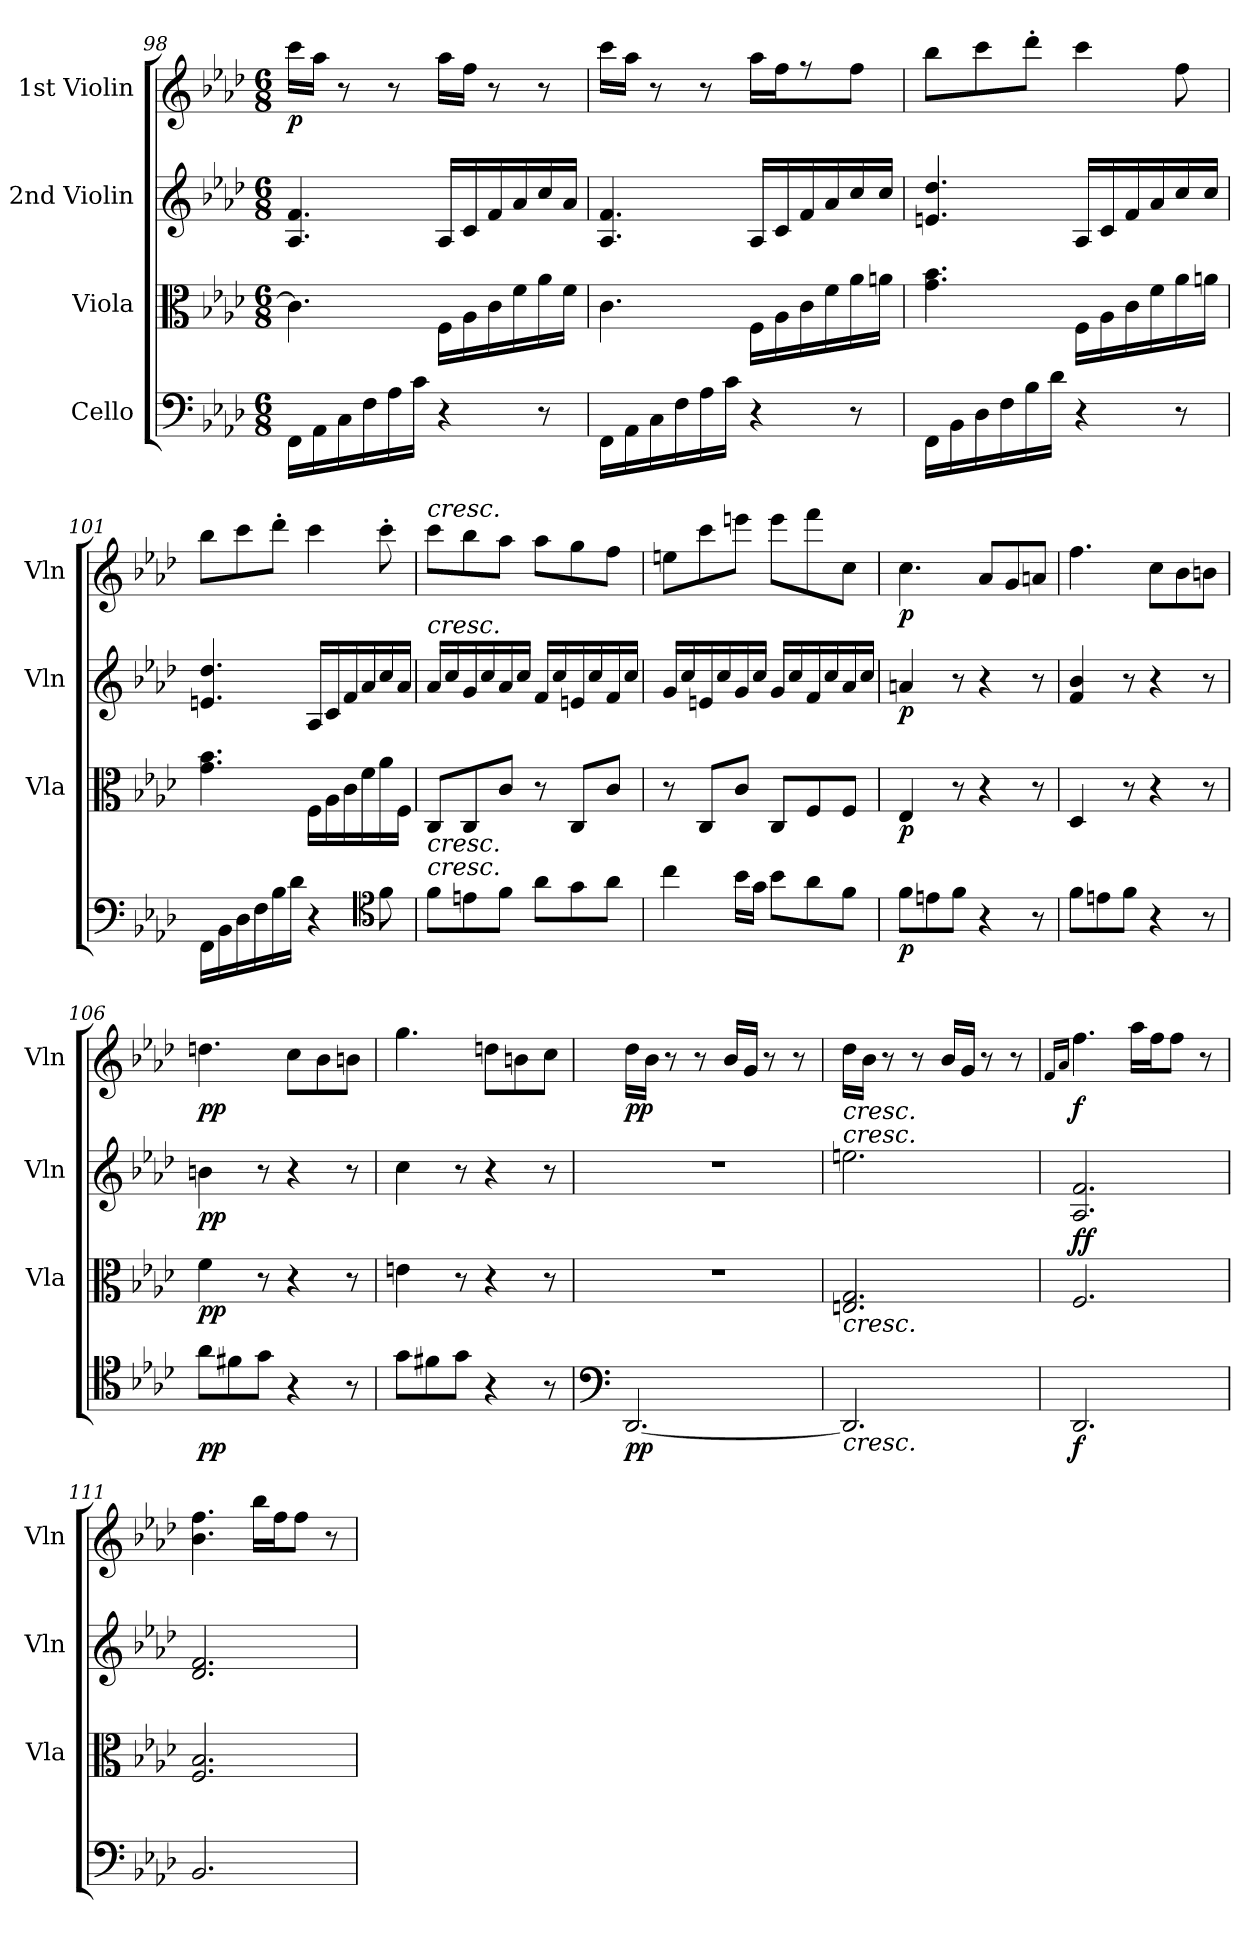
**kern	**dynam	**kern	**dynam	**kern	**dynam	**kern	**dynam
*part4	*part4	*part3	*part3	*part2	*part2	*part1	*part1
*staff4	*staff4	*staff3	*staff3	*staff2	*staff2	*staff1	*staff1
*I"Cello	*	*I"Viola	*	*I"2nd Violin	*	*I"1st Violin	*
*	*	*I'Vla	*	*I'Vln	*	*I'Vln	*
*clefF4	*	*clefC3	*	*clefG2	*	*clefG2	*
*k[b-e-a-d-]	*	*k[b-e-a-d-]	*	*k[b-e-a-d-]	*	*k[b-e-a-d-]	*
*M6/8	*	*M6/8	*	*M6/8	*	*M6/8	*
=98	=98	=98	=98	=98	=98	=98	=98
!	!	!	!	!	!	!	!LO:DY:b
16FF\LL	.	4.c\]	.	4.A-/ 4.f/	.	16ccc\LL	p
16AA-\	.	.	.	.	.	16aa-\JJ	.
16C\	.	.	.	.	.	8r	.
16F\	.	.	.	.	.	.	.
16A-\	.	.	.	.	.	8r	.
16c\JJ	.	.	.	.	.	.	.
4r	.	16F\LL	.	16A-/LL	.	16aa-\LL	.
.	.	16A-\	.	16c/	.	16ff\JJ	.
.	.	16c\	.	16f/	.	8r	.
.	.	16f\	.	16a-/	.	.	.
8r	.	16a-\	.	16cc/	.	8r	.
.	.	16f\JJ	.	16a-/JJ	.	.	.
=99	=99	=99	=99	=99	=99	=99	=99
16FF\LL	.	4.c\	.	4.A-/ 4.f/	.	16ccc\LL	.
16AA-\	.	.	.	.	.	16aa-\JJ	.
16C\	.	.	.	.	.	8r	.
16F\	.	.	.	.	.	.	.
16A-\	.	.	.	.	.	8r	.
16c\JJ	.	.	.	.	.	.	.
4r	.	16F\LL	.	16A-/LL	.	16aa-\LL	.
.	.	16A-\	.	16c/	.	16ff\J	.
.	.	16c\	.	16f/	.	8r	.
.	.	16f\	.	16a-/	.	.	.
8r	.	16a-\	.	16cc/	.	8ff\J	.
.	.	16an\JJ	.	16cc/JJ	.	.	.
=100	=100	=100	=100	=100	=100	=100	=100
16FF\LL	.	4.g\ 4.b-\	.	4.en/ 4.dd-/	.	8bb-\L	.
16BB-\	.	.	.	.	.	.	.
16D-\	.	.	.	.	.	8ccc\	.
16F\	.	.	.	.	.	.	.
16B-\	.	.	.	.	.	8ddd-'\J	.
16d-\JJ	.	.	.	.	.	.	.
4r	.	16F\LL	.	16A-/LL	.	4ccc\	.
.	.	16A-\	.	16c/	.	.	.
.	.	16c\	.	16f/	.	.	.
.	.	16f\	.	16a-/	.	.	.
8r	.	16a-\	.	16cc/	.	8ff\	.
.	.	16an\JJ	.	16cc/JJ	.	.	.
=101	=101	=101	=101	=101	=101	=101	=101
16FF\LL	.	4.g\ 4.b-\	.	4.en/ 4.dd-/	.	8bb-\L	.
16BB-\	.	.	.	.	.	.	.
16D-\	.	.	.	.	.	8ccc\	.
16F\	.	.	.	.	.	.	.
16B-\	.	.	.	.	.	8ddd-'\J	.
16d-\JJ	.	.	.	.	.	.	.
4r	.	16F\LL	.	16A-/LL	.	4ccc\	.
.	.	16A-\	.	16c/	.	.	.
.	.	16c\	.	16f/	.	.	.
.	.	16f\	.	16a-/	.	.	.
*clefC4	*	*	*	*	*	*	*
8f\	.	16a-\	.	16cc/	.	8ccc'\	.
.	.	16F\JJ	.	16a-/JJ	.	.	.
=102	=102	=102	=102	=102	=102	=102	=102
!	!	!	!	!	!	!LO:TX:a:i:t=cresc.	!
!	!	!	!	!LO:TX:a:i:t=cresc.	!	!	!
!	!	!LO:TX:b:i:t=cresc.	!	!	!	!	!
!LO:TX:a:i:t=cresc.	!	!	!	!	!	!	!
8f\L	.	8C/L	.	16a-/LL	.	8ccc\L	.
.	.	.	.	16cc/	.	.	.
8en\	.	8C/	.	16g/	.	8bb-\	.
.	.	.	.	16cc/	.	.	.
8f\J	.	8c/J	.	16a-/	.	8aa-\J	.
.	.	.	.	16cc/JJ	.	.	.
8a-\L	.	8r	.	16f/LL	.	8aa-\L	.
.	.	.	.	16cc/	.	.	.
8g\	.	8C/L	.	16en/	.	8gg\	.
.	.	.	.	16cc/	.	.	.
8a-\J	.	8c/J	.	16f/	.	8ff\J	.
.	.	.	.	16cc/JJ	.	.	.
=103	=103	=103	=103	=103	=103	=103	=103
4cc\	.	8r	.	16g/LL	.	8een\L	.
.	.	.	.	16cc/	.	.	.
.	.	8C/L	.	16en/	.	8ccc\	.
.	.	.	.	16cc/	.	.	.
16b-\LL	.	8c/J	.	16g/	.	8eeen\J	.
16g\JJ	.	.	.	16cc/JJ	.	.	.
8b-\L	.	8C/L	.	16g/LL	.	8eee\L	.
.	.	.	.	16cc/	.	.	.
8a-\	.	8F/	.	16f/	.	8fff\	.
.	.	.	.	16cc/	.	.	.
8f\J	.	8F/J	.	16a-/	.	8cc\J	.
.	.	.	.	16cc/JJ	.	.	.
=104	=104	=104	=104	=104	=104	=104	=104
!	!LO:DY:b	!	!LO:DY:b	!	!LO:DY:b	!	!LO:DY:b
8f\L	p	4E-/	p	4an/	p	4.cc\	p
8en\	.	.	.	.	.	.	.
8f\J	.	8r	.	8r	.	.	.
4r	.	4r	.	4r	.	8a-/L	.
.	.	.	.	.	.	8g/	.
8r	.	8r	.	8r	.	8an/J	.
=105	=105	=105	=105	=105	=105	=105	=105
8f\L	.	4D-/	.	4f/ 4b-/	.	4.ff\	.
8en\	.	.	.	.	.	.	.
8f\J	.	8r	.	8r	.	.	.
4r	.	4r	.	4r	.	8cc\L	.
.	.	.	.	.	.	8b-\	.
8r	.	8r	.	8r	.	8bn\J	.
=106	=106	=106	=106	=106	=106	=106	=106
!	!LO:DY:b	!	!LO:DY:b	!	!LO:DY:b	!	!LO:DY:b
8a-\L	pp	4f\	pp	4bn\	pp	4.ddn\	pp
8f#X\	.	.	.	.	.	.	.
8g\J	.	8r	.	8r	.	.	.
4r	.	4r	.	4r	.	8cc\L	.
.	.	.	.	.	.	8b-\	.
8r	.	8r	.	8r	.	8bn\J	.
=107	=107	=107	=107	=107	=107	=107	=107
8g\L	.	4en\	.	4cc\	.	4.gg\	.
8f#X\	.	.	.	.	.	.	.
8g\J	.	8r	.	8r	.	.	.
4r	.	4r	.	4r	.	8ddn\L	.
.	.	.	.	.	.	8bn\	.
8r	.	8r	.	8r	.	8cc\J	.
=108	=108	=108	=108	=108	=108	=108	=108
*clefF4	*	*	*	*	*	*	*
!	!LO:DY:b	!	!	!	!	!	!LO:DY:b
[2.DD-/	pp	2.r	.	2.r	.	16dd-\LL	pp
.	.	.	.	.	.	16b-\JJ	.
.	.	.	.	.	.	8r	.
.	.	.	.	.	.	8r	.
.	.	.	.	.	.	16b-/LL	.
.	.	.	.	.	.	16g/JJ	.
.	.	.	.	.	.	8r	.
.	.	.	.	.	.	8r	.
=109	=109	=109	=109	=109	=109	=109	=109
!	!	!	!	!	!	!LO:TX:b:i:t=cresc.	!
!	!	!	!	!LO:TX:a:i:t=cresc.	!	!	!
!	!	!LO:TX:b:i:t=cresc.	!	!	!	!	!
!LO:TX:b:i:t=cresc.	!	!	!	!	!	!	!
2.DD-/]	.	2.En/ 2.G/	.	2.een\	.	16dd-\LL	.
.	.	.	.	.	.	16b-\JJ	.
.	.	.	.	.	.	8r	.
.	.	.	.	.	.	8r	.
.	.	.	.	.	.	16b-/LL	.
.	.	.	.	.	.	16g/JJ	.
.	.	.	.	.	.	8r	.
.	.	.	.	.	.	8r	.
=110	=110	=110	=110	=110	=110	=110	=110
.	.	.	.	.	.	16qf/LL	.
.	.	.	.	.	.	16qa-/JJ	.
!	!LO:DY:b	!	!LO:DY:a	!	!	!	!
!	!	!	!LO:DY:n=1:b	!	!	!	!LO:DY:b
2.DD-/	f	2.F/	f f	2.A-/ 2.f/	.	4.ff\	f
.	.	.	.	.	.	16aa-\LL	.
.	.	.	.	.	.	16ff\J	.
.	.	.	.	.	.	8ff\J	.
.	.	.	.	.	.	8r	.
=111	=111	=111	=111	=111	=111	=111	=111
2.BB-/	.	2.F/ 2.B-/	.	2.d-/ 2.f/	.	4.b-\ 4.ff\	.
.	.	.	.	.	.	16bb-\LL	.
.	.	.	.	.	.	16ff\J	.
.	.	.	.	.	.	8ff\J	.
.	.	.	.	.	.	8r	.
=	=	=	=	=	=	=	=
*-	*-	*-	*-	*-	*-	*-	*-
